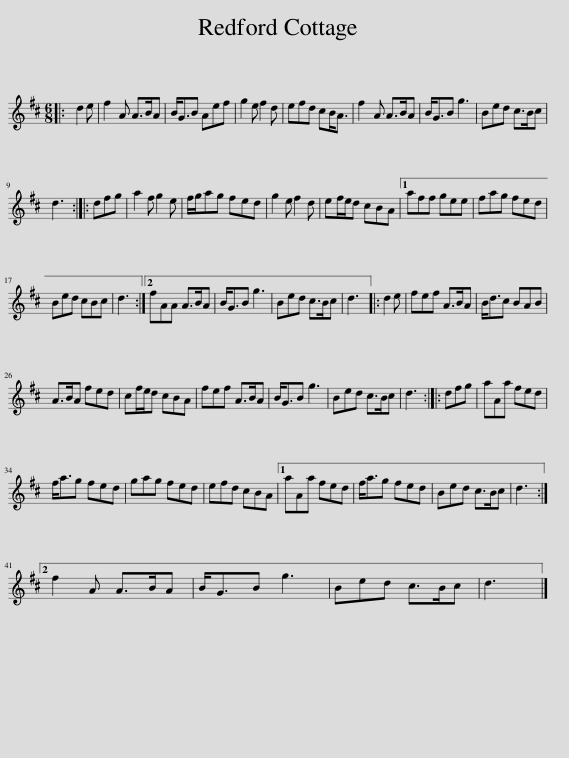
X:1
L:1/8
M:6/8
I:linebreak $
K:D
V:1 treble
V:1
|: d2 e | f2 A A>BA | B<GB Aef | g2 e f2 d | efd cB<A | %5
 f2 A A>BA | B<GB g3 | Bed c>Bc |$ d3 :: dfg | %10
 a2 f g2 e | f/g/ag fed | g2 e f2 d | ef/e/d cBA |1 aff gee | %15
 fag fed |$ Bed cBc | d3 :|2 fAA A>BA | B<GB g3 | %20
 Bed c>Bc | d3 |: d2 e | fef A>BA | B<dc BAB |$ %25
 A>BA fed | cf/e/d cBA | fef A>BA | B<GB g3 | Bed c>Bc | %30
 d3 :: dfg | aAa fed |$ f<ag fed | gag fed | %35
 efd cBA |1 aAa fed | f<ag fed | Bed c>Bc | d3 :|2$ %40
 f2 A A>BA | B<GB g3 | Bed c>Bc | d3 |] %44
